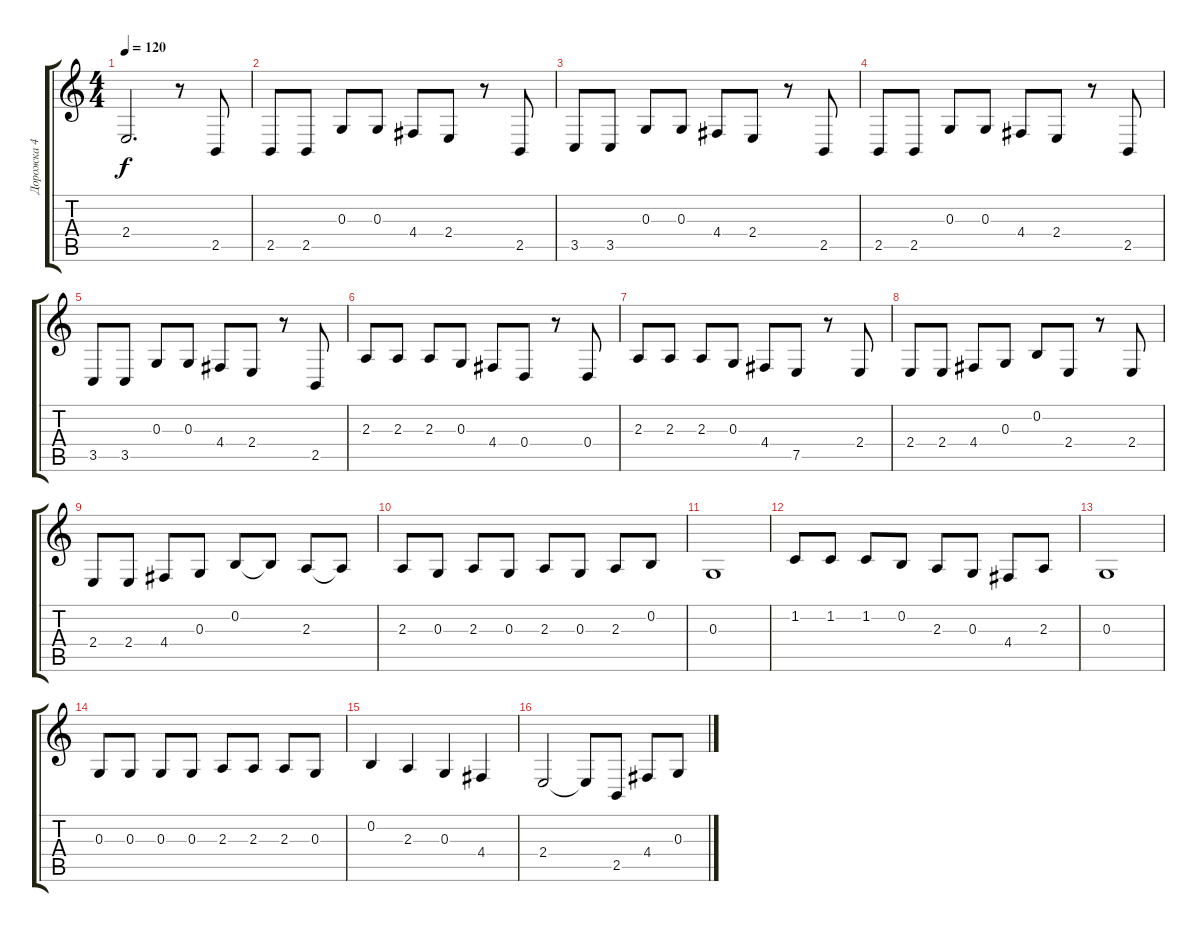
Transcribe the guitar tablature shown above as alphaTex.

\track ("Дорожка 4" "Дорожка 4") {instrument pad7halo}
\staff {score tabs}
\tuning (E4 B3 G3 D3 A2 E2) {hide}
\ts (4 4)
\tempo 120
\clef g2
\ks c
2.4.2{d dy f} r.8 2.5.8 |
2.5.8 2.5.8 0.3.8 0.3.8 4.4.8 2.4.8 r.8 2.5.8 |
3.5.8 3.5.8 0.3.8 0.3.8 4.4.8 2.4.8 r.8 2.5.8 |
2.5.8 2.5.8 0.3.8 0.3.8 4.4.8 2.4.8 r.8 2.5.8 |
3.5.8 3.5.8 0.3.8 0.3.8 4.4.8 2.4.8 r.8 2.5.8 |
2.3.8 2.3.8 2.3.8 0.3.8 4.4.8 0.4.8 r.8 0.4.8 |
2.3.8 2.3.8 2.3.8 0.3.8 4.4.8 7.5.8 r.8 2.4.8 |
2.4.8 2.4.8 4.4.8 0.3.8 0.2.8 2.4.8 r.8 2.4.8 |
2.4.8 2.4.8 4.4.8 0.3.8 0.2.8 0.2{t}.8 2.3.8 2.3{t}.8 |
2.3.8 0.3.8 2.3.8 0.3.8 2.3.8 0.3.8 2.3.8 0.2.8 |
0.3.1 |
1.2.8 1.2.8 1.2.8 0.2.8 2.3.8 0.3.8 4.4.8 2.3.8 |
0.3.1 |
0.3.8 0.3.8 0.3.8 0.3.8 2.3.8 2.3.8 2.3.8 0.3.8 |
0.2.4 2.3.4 0.3.4 4.4.4 |
2.4.2 2.4{t}.8 2.5.8 4.4.8 0.3.8
